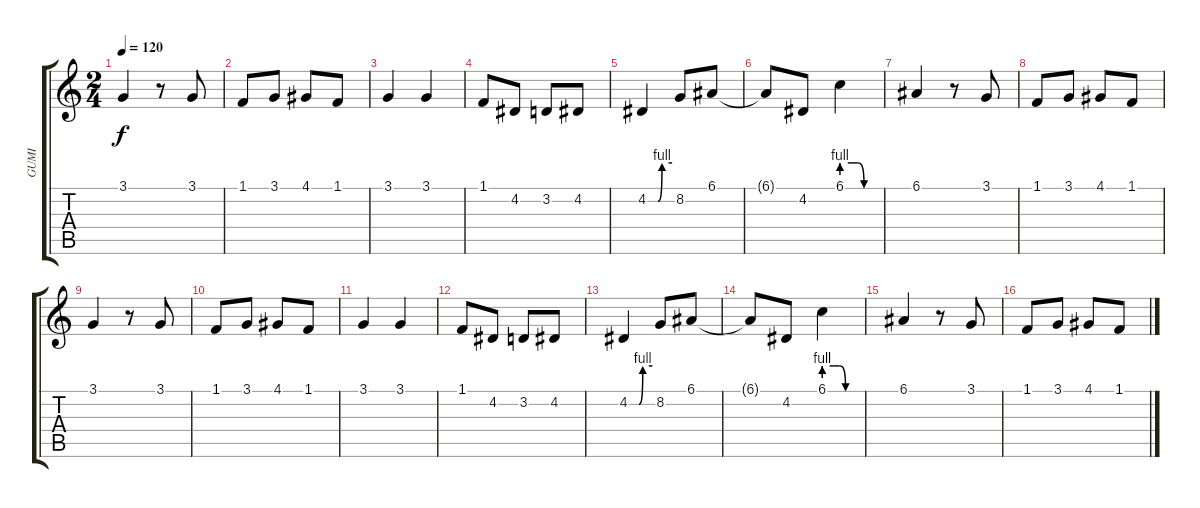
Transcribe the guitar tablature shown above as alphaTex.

\track ("GUMI" "GUMI") {instrument lead2sawtooth}
\staff {score tabs}
\tuning (E4 B3 G3 D3 A2 E2) {hide}
\ts (2 4)
\tempo 120
\clef g2
\ks c
3.1.4{dy f} r.8 3.1.8 |
1.1.8 3.1.8 4.1.8 1.1.8 |
3.1.4 3.1.4 |
1.1.8 4.2.8 3.2.8 4.2.8 |
4.2{be (custom 0 0 25 0 35 4 60 4)}.4 8.2.8 6.1.8 |
6.1{t}.8 4.2.8 6.1{be (custom 0 4 15 4 25 4 35 0 60 0)}.4 |
6.1.4 r.8 3.1.8 |
1.1.8 3.1.8 4.1.8 1.1.8 |
3.1.4 r.8 3.1.8 |
1.1.8 3.1.8 4.1.8 1.1.8 |
3.1.4 3.1.4 |
1.1.8 4.2.8 3.2.8 4.2.8 |
4.2{be (custom 0 0 25 0 35 4 60 4)}.4 8.2.8 6.1.8 |
6.1{t}.8 4.2.8 6.1{be (custom 0 4 15 4 25 4 35 0 60 0)}.4 |
6.1.4 r.8 3.1.8 |
1.1.8 3.1.8 4.1.8 1.1.8
